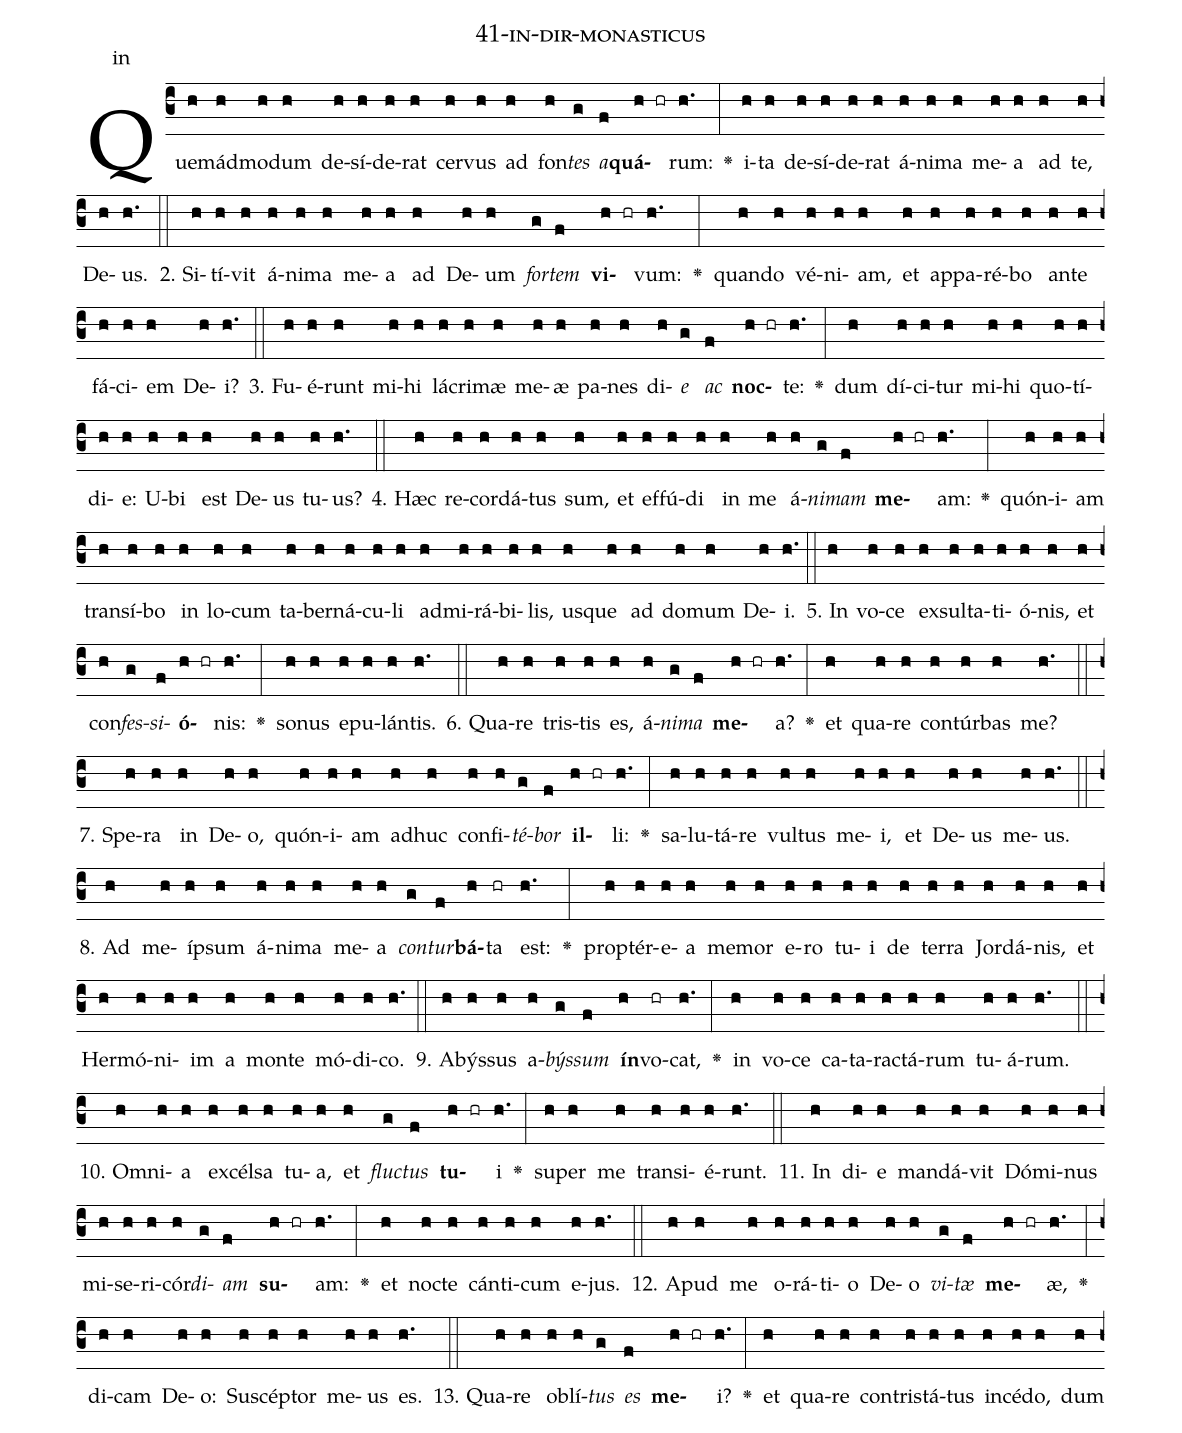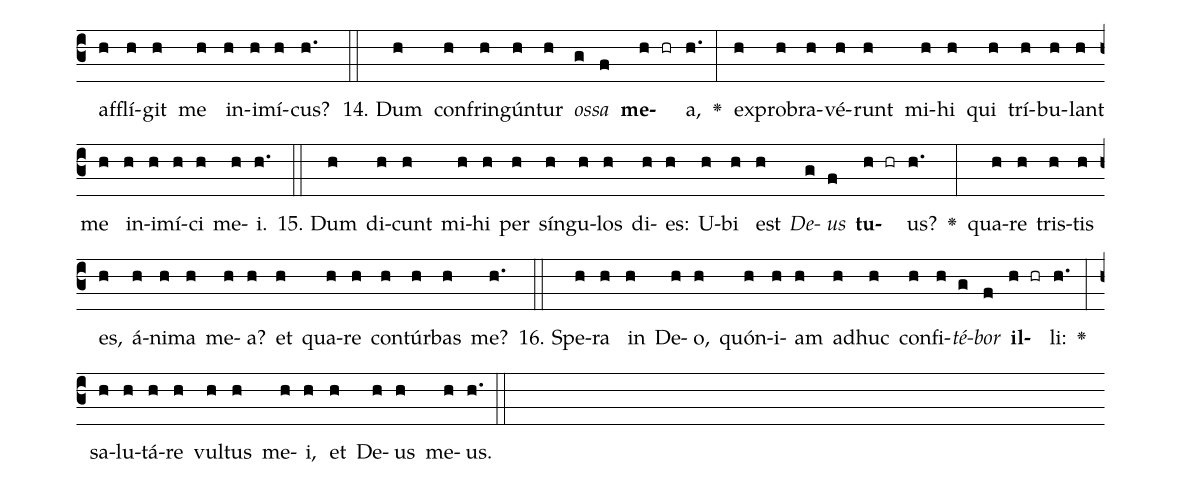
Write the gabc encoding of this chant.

name: 41-in-dir-monasticus;
annotation: in;
%%
(c3)Quem(h)ád(h)mo(h)dum(h) de(h)sí(h)de(h)rat(h) cer(h)vus(h) ad(h) fon(h)<i>tes</i>(g) <i>a</i>(f)<b>quá</b>(h hr)rum:(h.) <v>\greheightstar</v>(:) i(h)ta(h) de(h)sí(h)de(h)rat(h) á(h)ni(h)ma(h) me(h)a(h) ad(h) te,(h) De(h)us.(h.) (::)
2. Si(h)tí(h)vit(h) á(h)ni(h)ma(h) me(h)a(h) ad(h) De(h)um(h) <i>for</i>(g)<i>tem</i>(f) <b>vi</b>(h hr)vum:(h.) <v>\greheightstar</v>(:) quan(h)do(h) vé(h)ni(h)am,(h) et(h) ap(h)pa(h)ré(h)bo(h) an(h)te(h) fá(h)ci(h)em(h) De(h)i?(h.) (::)
3. Fu(h)é(h)runt(h) mi(h)hi(h) lá(h)cri(h)mæ(h) me(h)æ(h) pa(h)nes(h) di(h)<i>e</i>(g) <i>ac</i>(f) <b>noc</b>(h hr)te:(h.) <v>\greheightstar</v>(:) dum(h) dí(h)ci(h)tur(h) mi(h)hi(h) quo(h)tí(h)di(h)e:(h) U(h)bi(h) est(h) De(h)us(h) tu(h)us?(h.) (::)
4. Hæc(h) re(h)cor(h)dá(h)tus(h) sum,(h) et(h) ef(h)fú(h)di(h) in(h) me(h) á(h)<i>ni</i>(g)<i>mam</i>(f) <b>me</b>(h hr)am:(h.) <v>\greheightstar</v>(:) quón(h)i(h)am(h) trans(h)í(h)bo(h) in(h) lo(h)cum(h) ta(h)ber(h)ná(h)cu(h)li(h) ad(h)mi(h)rá(h)bi(h)lis,(h) us(h)que(h) ad(h) do(h)mum(h) De(h)i.(h.) (::)
5. In(h) vo(h)ce(h) ex(h)sul(h)ta(h)ti(h)ó(h)nis,(h) et(h) con(h)<i>fes</i>(g)<i>si</i>(f)<b>ó</b>(h hr)nis:(h.) <v>\greheightstar</v>(:) so(h)nus(h) e(h)pu(h)lán(h)tis.(h.) (::)
6. Qua(h)re(h) tris(h)tis(h) es,(h) á(h)<i>ni</i>(g)<i>ma</i>(f) <b>me</b>(h hr)a?(h.) <v>\greheightstar</v>(:) et(h) qua(h)re(h) con(h)túr(h)bas(h) me?(h.) (::)
7. Spe(h)ra(h) in(h) De(h)o,(h) quón(h)i(h)am(h) ad(h)huc(h) con(h)fi(h)<i>té</i>(g)<i>bor</i>(f) <b>il</b>(h hr)li:(h.) <v>\greheightstar</v>(:) sa(h)lu(h)tá(h)re(h) vul(h)tus(h) me(h)i,(h) et(h) De(h)us(h) me(h)us.(h.) (::)
8. Ad(h) me(h)íp(h)sum(h) á(h)ni(h)ma(h) me(h)a(h) <i>con</i>(g)<i>tur</i>(f)<b>bá</b>(h)ta(hr) est:(h.) <v>\greheightstar</v>(:) prop(h)tér(h)e(h)a(h) me(h)mor(h) e(h)ro(h) tu(h)i(h) de(h) ter(h)ra(h) Jor(h)dá(h)nis,(h) et(h) Her(h)mó(h)ni(h)im(h) a(h) mon(h)te(h) mó(h)di(h)co.(h.) (::)
9. A(h)býs(h)sus(h) a(h)<i>býs</i>(g)<i>sum</i>(f) <b>ín</b>(h)vo(hr)cat,(h.) <v>\greheightstar</v>(:) in(h) vo(h)ce(h) ca(h)ta(h)rac(h)tá(h)rum(h) tu(h)á(h)rum.(h.) (::)
10. Om(h)ni(h)a(h) ex(h)cél(h)sa(h) tu(h)a,(h) et(h) <i>fluc</i>(g)<i>tus</i>(f) <b>tu</b>(h hr)i(h.) <v>\greheightstar</v>(:) su(h)per(h) me(h) trans(h)i(h)é(h)runt.(h.) (::)
11. In(h) di(h)e(h) man(h)dá(h)vit(h) Dó(h)mi(h)nus(h) mi(h)se(h)ri(h)cór(h)<i>di</i>(g)<i>am</i>(f) <b>su</b>(h hr)am:(h.) <v>\greheightstar</v>(:) et(h) noc(h)te(h) cán(h)ti(h)cum(h) e(h)jus.(h.) (::)
12. A(h)pud(h) me(h) o(h)rá(h)ti(h)o(h) De(h)o(h) <i>vi</i>(g)<i>tæ</i>(f) <b>me</b>(h hr)æ,(h.) <v>\greheightstar</v>(:) di(h)cam(h) De(h)o:(h) Su(h)scép(h)tor(h) me(h)us(h) es.(h.) (::)
13. Qua(h)re(h) ob(h)lí(h)<i>tus</i>(g) <i>es</i>(f) <b>me</b>(h hr)i?(h.) <v>\greheightstar</v>(:) et(h) qua(h)re(h) con(h)tris(h)tá(h)tus(h) in(h)cé(h)do,(h) dum(h) af(h)flí(h)git(h) me(h) in(h)i(h)mí(h)cus?(h.) (::)
14. Dum(h) con(h)frin(h)gún(h)tur(h) <i>os</i>(g)<i>sa</i>(f) <b>me</b>(h hr)a,(h.) <v>\greheightstar</v>(:) ex(h)pro(h)bra(h)vé(h)runt(h) mi(h)hi(h) qui(h) trí(h)bu(h)lant(h) me(h) in(h)i(h)mí(h)ci(h) me(h)i.(h.) (::)
15. Dum(h) di(h)cunt(h) mi(h)hi(h) per(h) sín(h)gu(h)los(h) di(h)es:(h) U(h)bi(h) est(h) <i>De</i>(g)<i>us</i>(f) <b>tu</b>(h hr)us?(h.) <v>\greheightstar</v>(:) qua(h)re(h) tris(h)tis(h) es,(h) á(h)ni(h)ma(h) me(h)a?(h) et(h) qua(h)re(h) con(h)túr(h)bas(h) me?(h.) (::)
16. Spe(h)ra(h) in(h) De(h)o,(h) quón(h)i(h)am(h) ad(h)huc(h) con(h)fi(h)<i>té</i>(g)<i>bor</i>(f) <b>il</b>(h hr)li:(h.) <v>\greheightstar</v>(:) sa(h)lu(h)tá(h)re(h) vul(h)tus(h) me(h)i,(h) et(h) De(h)us(h) me(h)us.(h.) (::)
